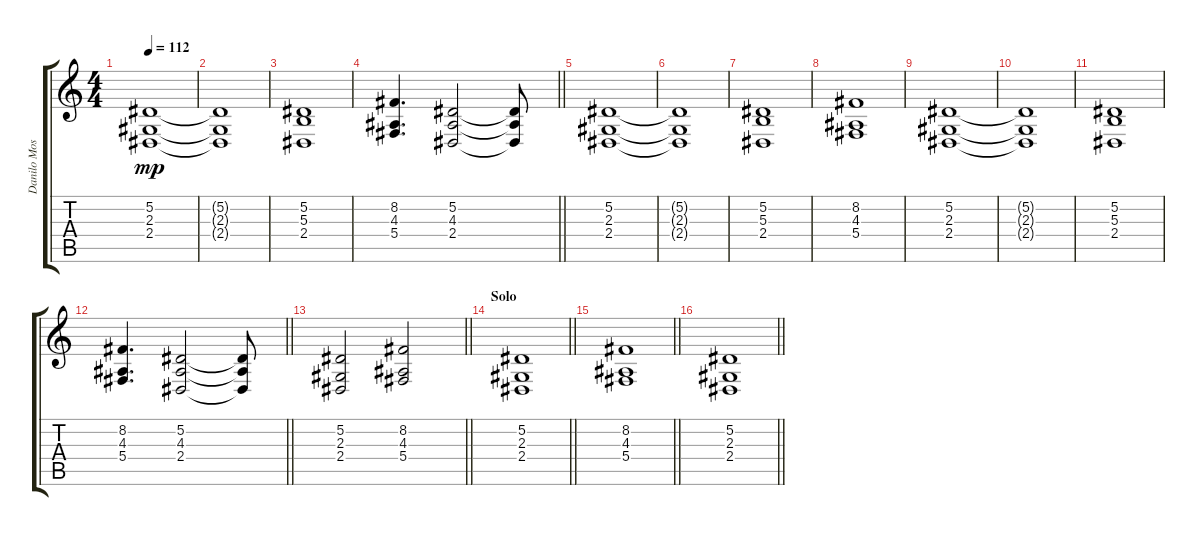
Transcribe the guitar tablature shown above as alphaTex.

\track ("Danilo Moschen" "Danilo Mos") {instrument stringensemble1}
\staff {score tabs}
\tuning (Eb4 Bb3 Gb3 Db3 Ab2 Eb2) {hide}
\ts (4 4)
\tempo 112
\clef g2
\ks c
(5.2 2.3 2.4).1{dy mp} |
(5.2{t} 2.3{t} 2.4{t}).1 |
(5.2 5.3 2.4).1 |
\barLineRight lightlight
(8.2 4.3 5.4).4{d} (5.2 4.3 2.4).2 (5.2{t} 4.3{t} 2.4{t}).8 |
(5.2 2.3 2.4).1 |
(5.2{t} 2.3{t} 2.4{t}).1 |
(5.2 5.3 2.4).1 |
(8.2 4.3 5.4).1 |
(5.2 2.3 2.4).1 |
(5.2{t} 2.3{t} 2.4{t}).1 |
(5.2 5.3 2.4).1 |
\barLineRight lightlight
(8.2 4.3 5.4).4{d} (5.2 4.3 2.4).2 (5.2{t} 4.3{t} 2.4{t}).8 |
\barLineRight lightlight
(5.2 2.3 2.4).2 (8.2 4.3 5.4).2 |
\section ("" "Solo")
\barLineRight lightlight
(5.2 2.3 2.4).1 |
\barLineRight lightlight
(8.2 4.3 5.4).1 |
\barLineRight lightlight
(5.2 2.3 2.4).1
